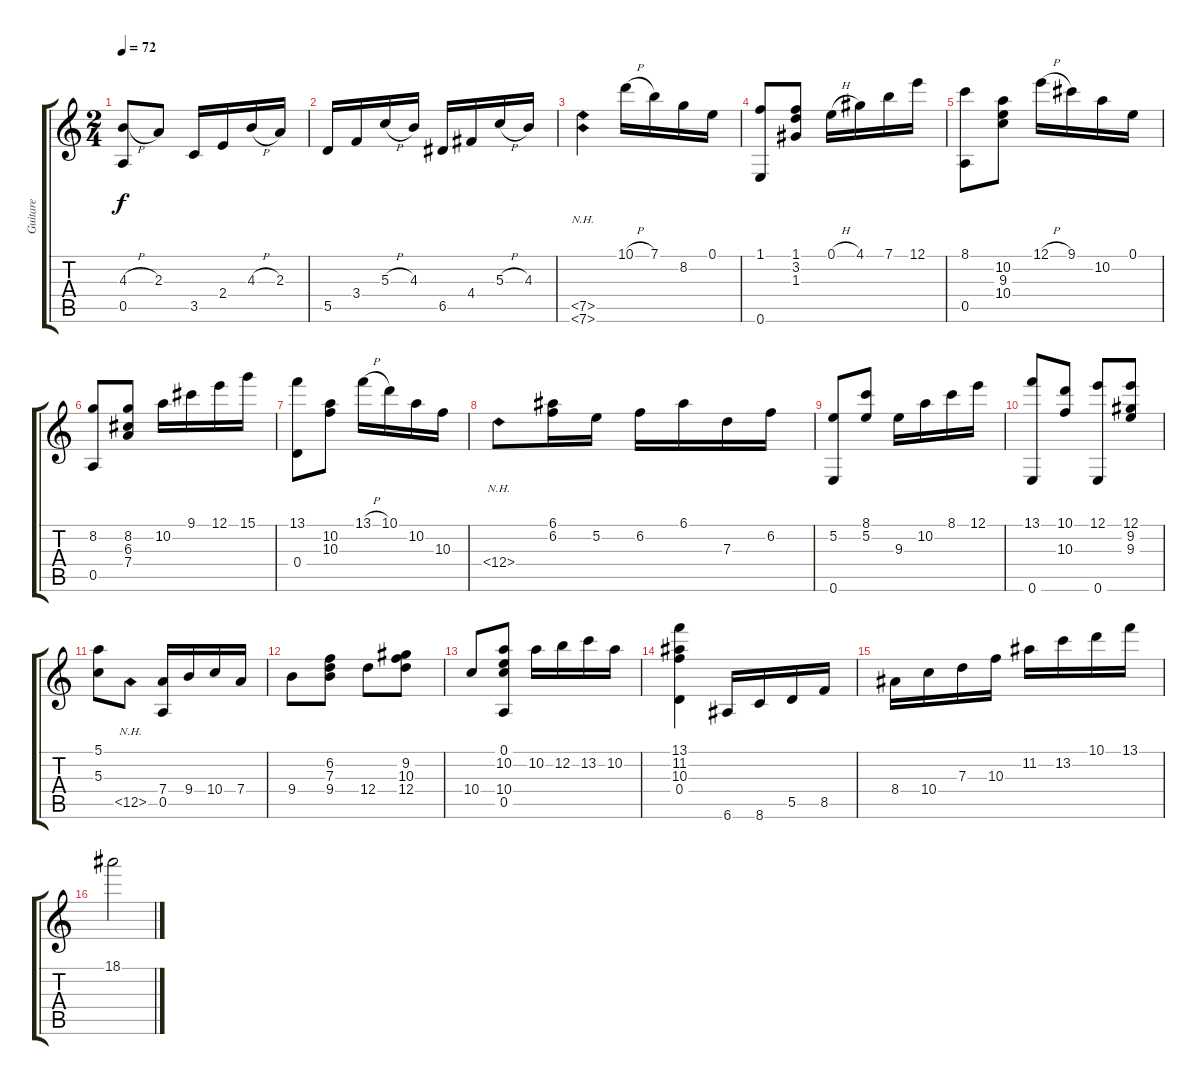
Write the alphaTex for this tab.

\track ("Guitare" "Guitare") {instrument acousticguitarnylon}
\staff {score tabs}
\tuning (E4 B3 G3 D3 A2 E2) {hide}
\ts (2 4)
\tempo 72
\clef g2
\ks c
(4.3{h} 0.5).8{dy f} 2.3.8 3.5.16 2.4.16 4.3{h}.16 2.3.16 |
5.5.16 3.4.16 5.3{h}.16 4.3.16 6.5.16 4.4.16 5.3{h}.16 4.3.16 |
(7.5{nh} 7.6{nh}).4 10.1{h}.16 7.1.16 8.2.16 0.1.16 |
(1.1 0.6).8 (1.1 3.2 1.3).8 0.1{h}.16 4.1.16 7.1.16 12.1.16 |
(8.1 0.5).8 (10.2 9.3 10.4).8 12.1{h}.16 9.1.16 10.2.16 0.1.16 |
(8.2 0.5).8 (8.2 6.3 7.4).8 10.2.16 9.1.16 12.1.16 15.1.16 |
(13.1 0.4).8 (10.2 10.3).8 13.1{h}.16 10.1.16 10.2.16 10.3.16 |
12.4{nh}.8 (6.1 6.2).16 5.2.16 6.2.16 6.1.16 7.3.16 6.2.16 |
(5.2 0.6).8 (8.1 5.2).8 9.3.16 10.2.16 8.1.16 12.1.16 |
(13.1 0.6).8 (10.1 10.3).8 (12.1 0.6).8 (12.1 9.2 9.3).8 |
(5.1 5.3).8 12.5{nh}.8 (7.4 0.5).16 9.4.16 10.4.16 7.4.16 |
9.4.8 (6.2 7.3 9.4).8 12.4.8 (9.2 10.3 12.4).8 |
10.4.8 (0.1 10.2 10.4 0.5).8 10.2.16 12.2.16 13.2.16 10.2.16 |
(13.1 11.2 10.3 0.4).4 6.6.16 8.6.16 5.5.16 8.5.16 |
8.4.16 10.4.16 7.3.16 10.3.16 11.2.16 13.2.16 10.1.16 13.1.16 |
18.1.2
